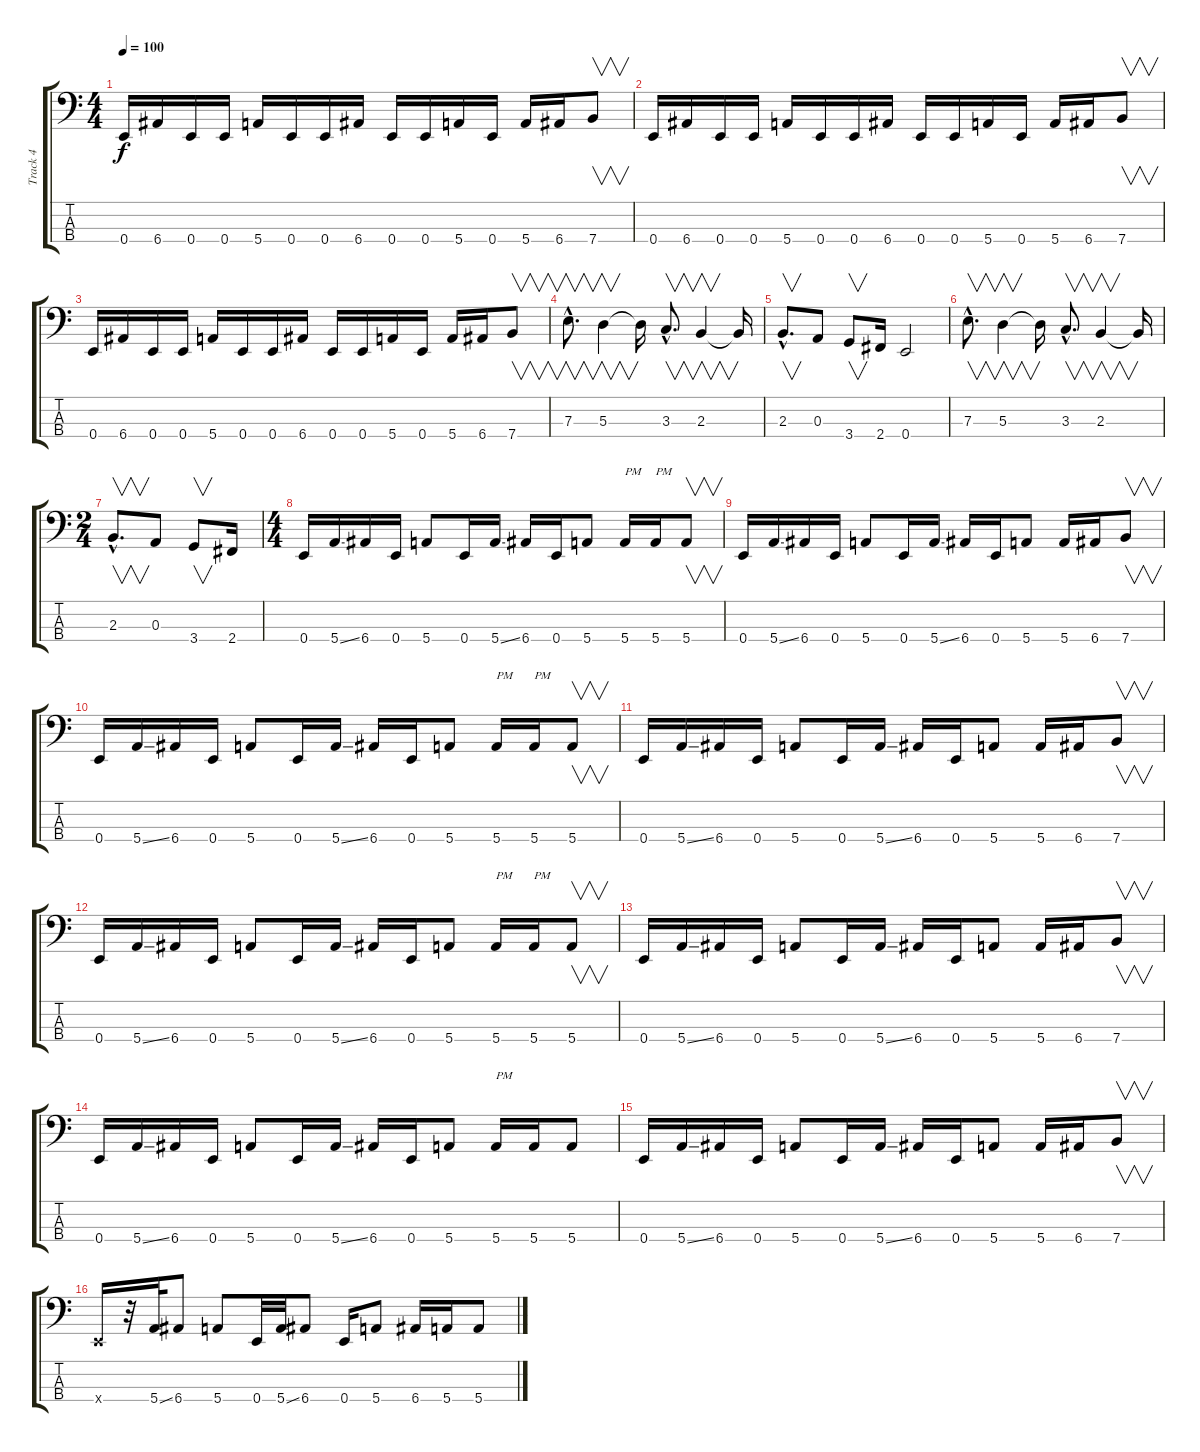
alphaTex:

\track ("Track 4" "Track 4") {instrument electricbasspick}
\staff {score tabs}
\tuning (G2 D2 A1 E1) {hide}
\ts (4 4)
\tempo 100
\clef f4
\ks c
0.4.16{dy f} 6.4.16 0.4.16 0.4.16 5.4.16 0.4.16 0.4.16 6.4.16 0.4.16 0.4.16 5.4.16 0.4.16 5.4.16 6.4.16 7.4.8{v} |
0.4.16 6.4.16 0.4.16 0.4.16 5.4.16 0.4.16 0.4.16 6.4.16 0.4.16 0.4.16 5.4.16 0.4.16 5.4.16 6.4.16 7.4.8{v} |
0.4.16 6.4.16 0.4.16 0.4.16 5.4.16 0.4.16 0.4.16 6.4.16 0.4.16 0.4.16 5.4.16 0.4.16 5.4.16 6.4.16 7.4.8{v} |
7.3{hac}.8{v d} 5.3.4{v} 5.3{t}.16 3.3{hac}.8{v d} 2.3.4{v} 2.3{t}.16 |
2.3{hac}.8{v d} 0.3.8 3.4.8{v} 2.4.16 0.4.2 |
7.3{hac}.8{v d} 5.3.4{v} 5.3{t}.16 3.3{hac}.8{v d} 2.3.4{v} 2.3{t}.16 |
\ts (2 4)
2.3{hac}.8{v d} 0.3.8 3.4.8{v} 2.4.16 |
\ts (4 4)
0.4.16 5.4{ss}.16 6.4.16 0.4.16 5.4.8 0.4.16 5.4{ss}.16 6.4.16 0.4.16 5.4.8 5.4.16{txt "PM"} 5.4.16{txt "PM"} 5.4.8{v} |
0.4.16 5.4{ss}.16 6.4.16 0.4.16 5.4.8 0.4.16 5.4{ss}.16 6.4.16 0.4.16 5.4.8 5.4.16 6.4.16 7.4.8{v} |
0.4.16 5.4{ss}.16 6.4.16 0.4.16 5.4.8 0.4.16 5.4{ss}.16 6.4.16 0.4.16 5.4.8 5.4.16{txt "PM"} 5.4.16{txt "PM"} 5.4.8{v} |
0.4.16 5.4{ss}.16 6.4.16 0.4.16 5.4.8 0.4.16 5.4{ss}.16 6.4.16 0.4.16 5.4.8 5.4.16 6.4.16 7.4.8{v} |
0.4.16 5.4{ss}.16 6.4.16 0.4.16 5.4.8 0.4.16 5.4{ss}.16 6.4.16 0.4.16 5.4.8 5.4.16{txt "PM"} 5.4.16{txt "PM"} 5.4.8{v} |
0.4.16 5.4{ss}.16 6.4.16 0.4.16 5.4.8 0.4.16 5.4{ss}.16 6.4.16 0.4.16 5.4.8 5.4.16 6.4.16 7.4.8{v} |
0.4.16 5.4{ss}.16 6.4.16 0.4.16 5.4.8 0.4.16 5.4{ss}.16 6.4.16 0.4.16 5.4.8 5.4.16{txt "PM"} 5.4.16 5.4.8 |
0.4.16 5.4{ss}.16 6.4.16 0.4.16 5.4.8 0.4.16 5.4{ss}.16 6.4.16 0.4.16 5.4.8 5.4.16 6.4.16 7.4.8{v} |
0.4{x}.16 r.32 5.4{ss}.32 6.4.8 5.4.8 0.4.32 5.4{ss}.32 6.4.8 0.4.16 5.4.8 6.4.16 5.4.16 5.4.8
